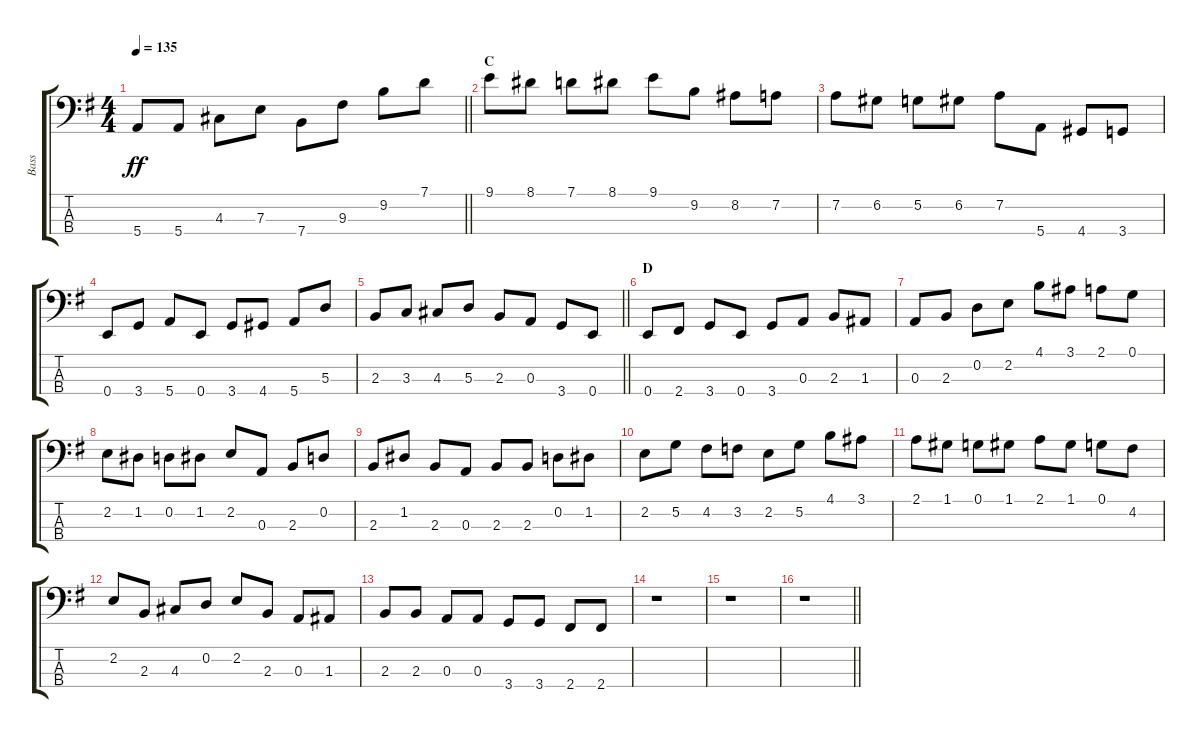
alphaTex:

\track ("Bass" "Bass") {instrument electricbassfinger}
\staff {score tabs}
\tuning (G2 D2 A1 E1) {hide}
\ts (4 4)
\tempo 135
\clef f4
\barLineRight lightlight
\ks g
5.4.8{dy ff} 5.4.8 4.3.8 7.3.8 7.4.8 9.3.8 9.2.8 7.1.8 |
\section ("" "C")
9.1.8 8.1.8 7.1.8 8.1.8 9.1.8 9.2.8 8.2.8 7.2.8 |
7.2.8 6.2.8 5.2.8 6.2.8 7.2.8 5.4.8 4.4.8 3.4.8 |
0.4.8 3.4.8 5.4.8 0.4.8 3.4.8 4.4.8 5.4.8 5.3.8 |
\barLineRight lightlight
2.3.8 3.3.8 4.3.8 5.3.8 2.3.8 0.3.8 3.4.8 0.4.8 |
\section ("" "D")
0.4.8 2.4.8 3.4.8 0.4.8 3.4.8 0.3.8 2.3.8 1.3.8 |
0.3.8 2.3.8 0.2.8 2.2.8 4.1.8 3.1.8 2.1.8 0.1.8 |
2.2.8 1.2.8 0.2.8 1.2.8 2.2.8 0.3.8 2.3.8 0.2.8 |
2.3.8 1.2.8 2.3.8 0.3.8 2.3.8 2.3.8 0.2.8 1.2.8 |
2.2.8 5.2.8 4.2.8 3.2.8 2.2.8 5.2.8 4.1.8 3.1.8 |
2.1.8 1.1.8 0.1.8 1.1.8 2.1.8 1.1.8 0.1.8 4.2.8 |
2.2.8 2.3.8 4.3.8 0.2.8 2.2.8 2.3.8 0.3.8 1.3.8 |
2.3.8 2.3.8 0.3.8 0.3.8 3.4.8 3.4.8 2.4.8 2.4.8 |
r.1 |
r.1 |
\barLineRight lightlight
r.1
